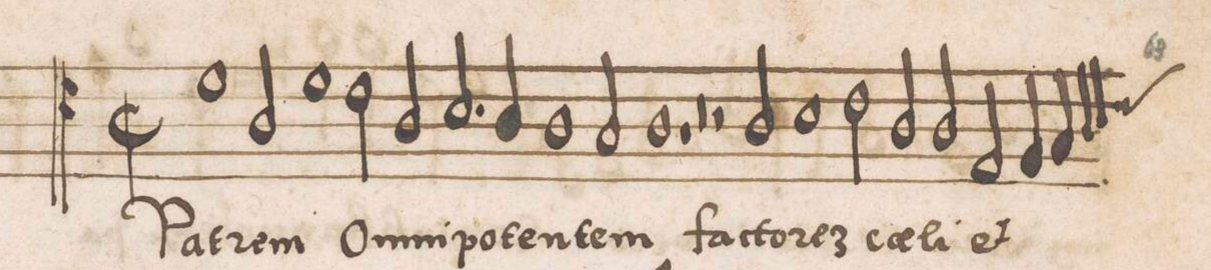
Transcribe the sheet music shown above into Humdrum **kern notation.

**kern	**text
*I"ALTVS	*
*clefC4	*
*k[]	*
*met(c|)	*
*M2/1	*
1d	Pa-
2A/	-trem
1d	.
=2	=2
2c\	Om-
2A/	-ni-
2.B/	-po-
=3	=3
4A/	.
1A	-ten-
2G/	-tem
=4	=4
1A	.
1r	.
=5	=5
0r	.
=6	=6
2r	.
2A/	fac-
1B	-to-
=7	=7
2c\	-re(m)
2A/	c(ae)-
2A/	-li
2E/	et
=8	=8
4F/	.
4G/	.
4A/	.
*custos:c	*
4B/	.
*-	*-
